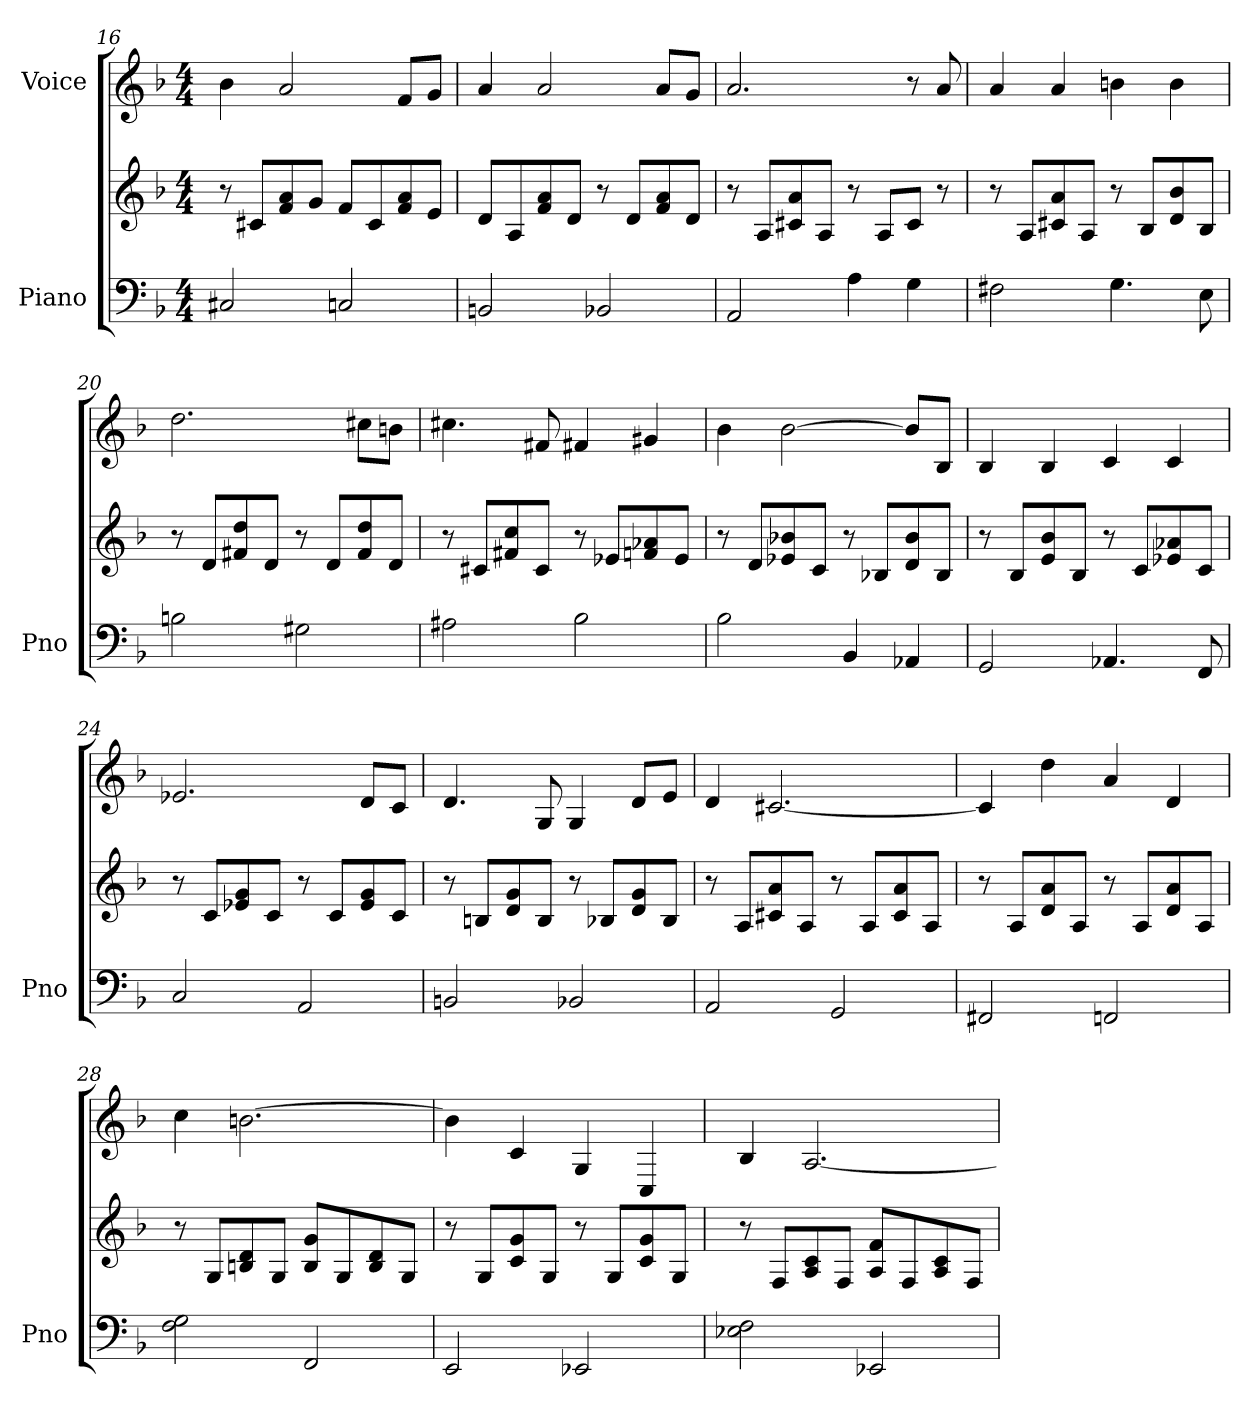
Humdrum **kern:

**kern	**kern	**kern
*part2	*part2	*part1
*staff3	*staff2	*staff1
*I"Piano	*	*I"Voice
*I'Pno	*	*
*clefF4	*clefG2	*clefG2
*k[b-]	*k[b-]	*k[b-]
*M4/4	*M4/4	*M4/4
=16	=16	=16
2C#X/	8r	4b-\
.	8c#X/L	.
.	8f/ 8a/	2a/
.	8g/J	.
2Cn/	8f/L	.
.	8c#/	.
.	8f/ 8a/	8f/L
.	8e/J	8g/J
=17	=17	=17
2BBn/	8d/L	4a/
.	8A/	.
.	8f/ 8a/	2a/
.	8d/J	.
2BB-X/	8r	.
.	8d/L	.
.	8f/ 8a/	8a/L
.	8d/J	8g/J
=18	=18	=18
2AA/	8r	2.a/
.	8A/L	.
.	8c#X/ 8a/	.
.	8A/J	.
4A\	8r	.
.	8A/L	.
4G\	8c#/J	8r
.	8r	8a/
!!LO:PB:g=z
=19	=19	=19
2F#X\	8r	4a/
.	8A/L	.
.	8c#X/ 8a/	4a/
.	8A/J	.
4.G\	8r	4bn\
.	8B-/L	.
.	8d/ 8b-/	4b\
8E\	8B-/J	.
=20	=20	=20
2Bn\	8r	2.dd\
.	8d/L	.
.	8f#X/ 8dd/	.
.	8d/J	.
2G#X\	8r	.
.	8d/L	.
.	8f#/ 8dd/	8cc#X\L
.	8d/J	8bn\J
=21	=21	=21
2A#X\	8r	4.cc#X\
.	8c#X/L	.
.	8f#X/ 8cc/	.
.	8c#/J	8f#X/
2B-\	8r	4f#X/
.	8e-X/L	.
.	8fn/ 8a-X/	4g#X/
.	8e-/J	.
=22	=22	=22
2B-\	8r	4b-\
.	8d/L	.
.	8e-X/ 8b-X/	[2b-\
.	8c/J	.
4BB-/	8r	.
.	8B-X/L	.
4AA-X/	8d/ 8b-/	8b-/L]
.	8B-/J	8B-/J
!!LO:LB:g=z
=23	=23	=23
2GG/	8r	4B-/
.	8B-/L	.
.	8e/ 8b-/	4B-/
.	8B-/J	.
4.AA-X/	8r	4c/
.	8c/L	.
.	8e-X/ 8a-X/	4c/
8FF/	8c/J	.
=24	=24	=24
2C/	8r	2.e-X/
.	8c/L	.
.	8e-X/ 8g/	.
.	8c/J	.
2AA/	8r	.
.	8c/L	.
.	8e-/ 8g/	8d/L
.	8c/J	8c/J
=25	=25	=25
2BBn/	8r	4.d/
.	8Bn/L	.
.	8d/ 8g/	.
.	8B/J	8G/
2BB-X/	8r	4G/
.	8B-X/L	.
.	8d/ 8g/	8d/L
.	8B-/J	8e/J
=26	=26	=26
2AA/	8r	4d/
.	8A/L	.
.	8c#X/ 8a/	[2.c#X/
.	8A/J	.
2GG/	8r	.
.	8A/L	.
.	8c#/ 8a/	.
.	8A/J	.
!!LO:LB:g=z
=27	=27	=27
2FF#X/	8r	4c#/]
.	8A/L	.
.	8d/ 8a/	4dd\
.	8A/J	.
2FFn/	8r	4a/
.	8A/L	.
.	8d/ 8a/	4d/
.	8A/J	.
=28	=28	=28
2F\ 2G\	8r	4cc\
.	8G/L	.
.	8Bn/ 8d/	[2.bn\
.	8G/J	.
2FF/	8B/ 8g/L	.
.	8G/	.
.	8B/ 8d/	.
.	8G/J	.
=29	=29	=29
2EE/	8r	4b\]
.	8G/L	.
.	8c/ 8g/	4c/
.	8G/J	.
2EE-X/	8r	4G/
.	8G/L	.
.	8c/ 8g/	4C/
.	8G/J	.
=30	=30	=30
2E-X\ 2F\	8r	4B-/
.	8F/L	.
.	8A/ 8c/	[2.A/
.	8F/J	.
2EE-X/	8A/ 8f/L	.
.	8F/	.
.	8A/ 8c/	.
.	8F/J	.
=	=	=
*-	*-	*-
